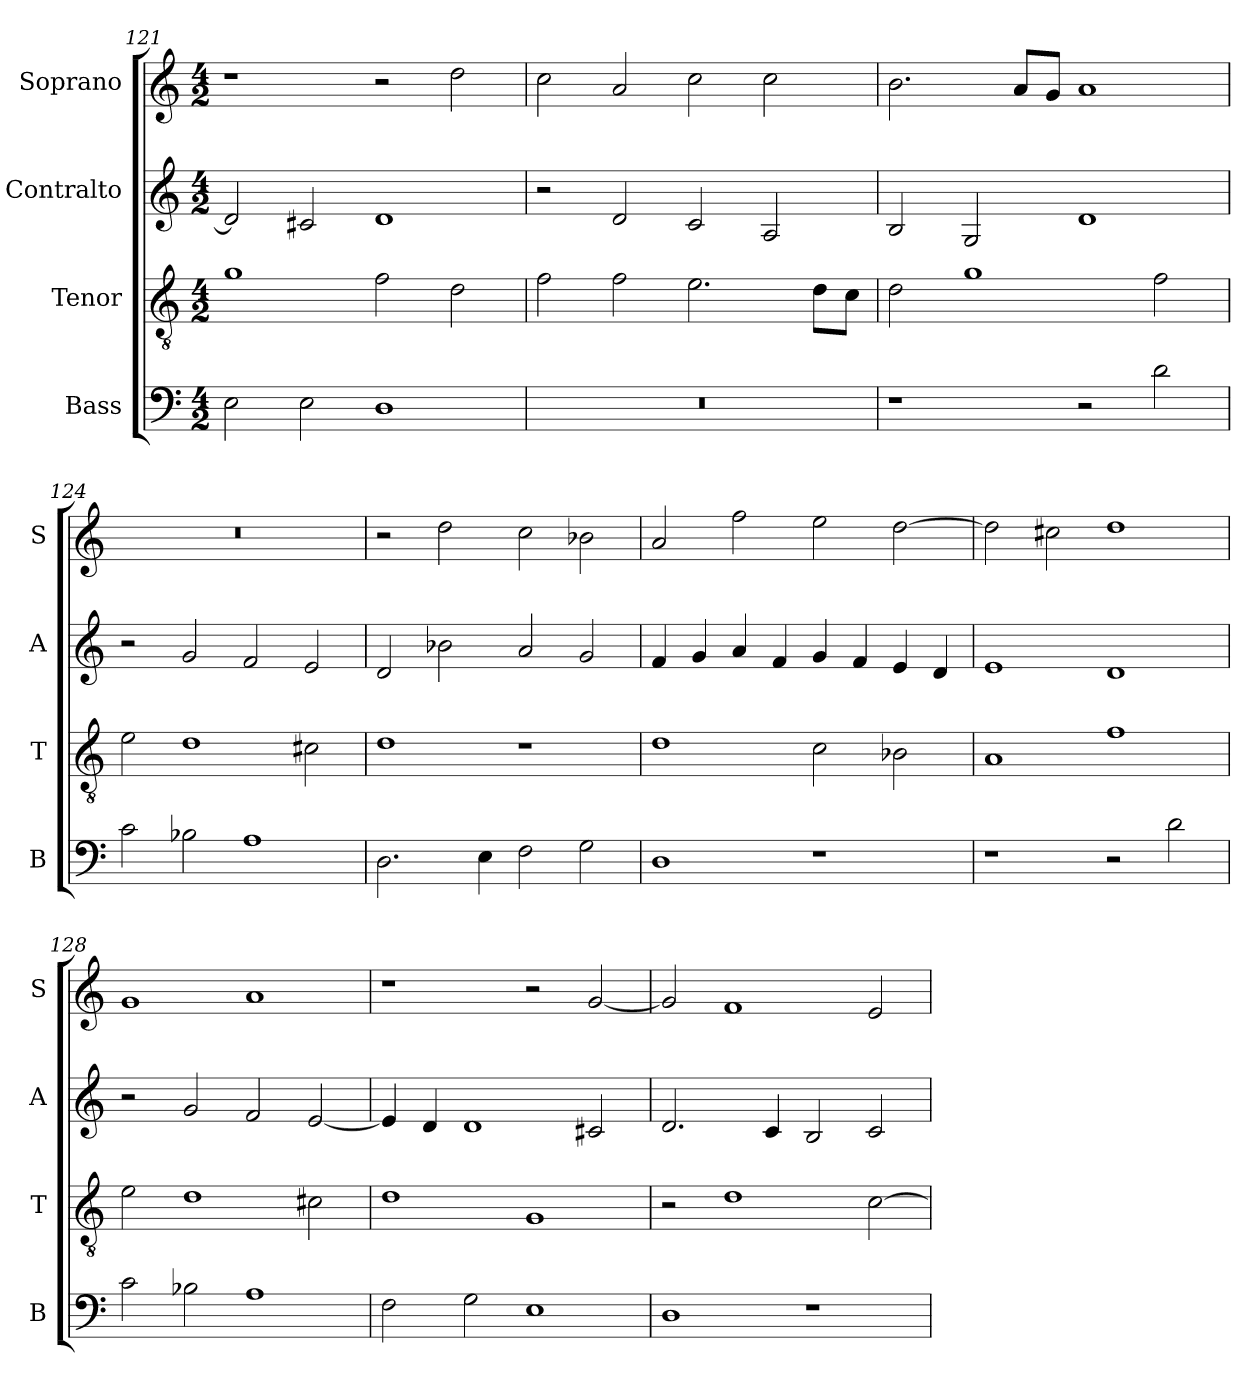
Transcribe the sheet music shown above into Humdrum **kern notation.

**kern	**kern	**kern	**kern
*part4	*part3	*part2	*part1
*staff4	*staff3	*staff2	*staff1
*I"Bass	*I"Tenor	*I"Contralto	*I"Soprano
*I'B	*I'T	*I'A	*I'S
*clefF4	*clefGv2	*clefG2	*clefG2
*k[]	*k[]	*k[]	*k[]
*G:mix	*G:mix	*G:mix	*G:mix
*M4/2	*M4/2	*M4/2	*M4/2
=121	=121	=121	=121
2E	1g	2d]	1r
2E	.	2c#X	.
1D	2f	1d	2r
.	2d	.	2dd
=122	=122	=122	=122
0r	2f	2r	2cc
.	2f	2d	2a
.	2.e	2c	2cc
.	.	2A	2cc
.	8d\L	.	.
.	8c\J	.	.
=123	=123	=123	=123
1r	2d	2B	2.b
.	1g	2G	.
.	.	.	8a/L
.	.	.	8g/J
2r	.	1d	1a
2d	2f	.	.
=124	=124	=124	=124
2c	2e	2r	0r
2B-X	1d	2g	.
1A	.	2f	.
.	2c#X	2e	.
=125	=125	=125	=125
2.D	1d	2d	2r
.	.	2b-X	2dd
4E	.	.	.
2F	1r	2a	2cc
2G	.	2g	2b-X
=126	=126	=126	=126
1D	1d	4f	2a
.	.	4g	.
.	.	4a	2ff
.	.	4f	.
1r	2c	4g	2ee
.	.	4f	.
.	2B-X	4e	[2dd
.	.	4d	.
=127	=127	=127	=127
1r	1A	1e	2dd]
.	.	.	2cc#X
2r	1f	1d	1dd
2d	.	.	.
=128	=128	=128	=128
2c	2e	2r	1g
2B-X	1d	2g	.
1A	.	2f	1a
.	2c#X	[2e	.
=129	=129	=129	=129
2F	1d	4e]	1r
.	.	4d	.
2G	.	1d	.
1E	1G	.	2r
.	.	2c#X	[2g
=130	=130	=130	=130
1D	2r	2.d	2g]
.	1d	.	1f
.	.	4c	.
1r	.	2B	.
.	[2c	2c	2e
=	=	=	=
*-	*-	*-	*-
